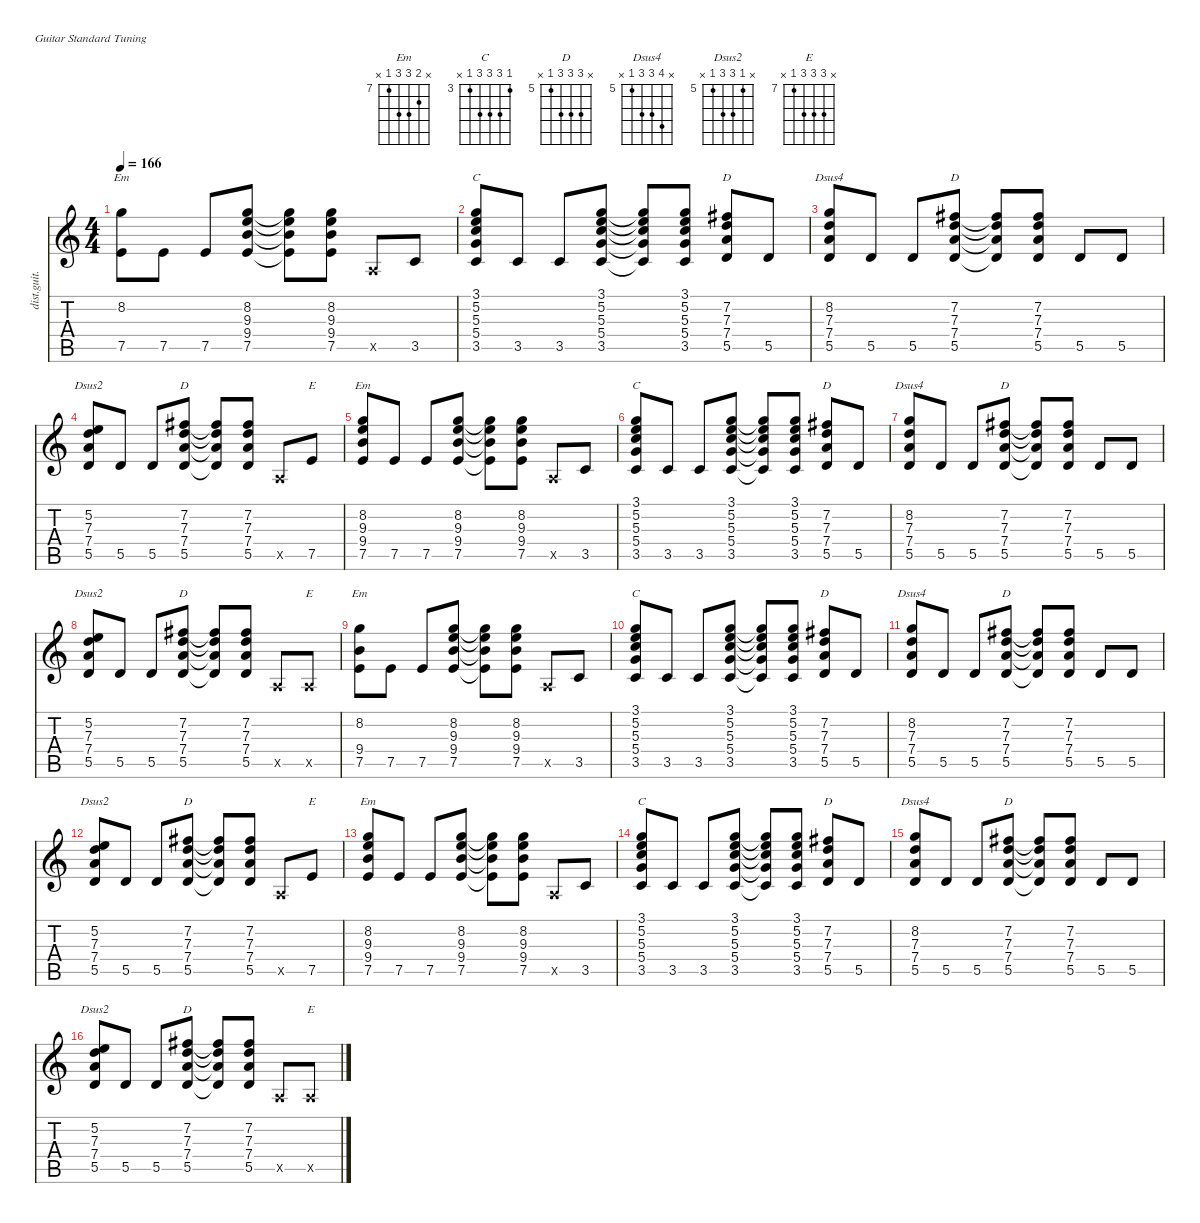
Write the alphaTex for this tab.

\defaultSystemsLayout 4
\hideDynamics
\bracketExtendMode nobrackets
\otherSystemsTrackNameOrientation horizontal
\track ("Accompagnement" "dist.guit.") {instrument distortionguitar}
\staff {score tabs}
\tuning (E4 B3 G3 D3 A2 E2)
\chord ("Em" x 8 9 9 7 x) {firstfret 7}
\chord ("C" 3 5 5 5 3 x) {firstfret 3}
\chord ("D" x 7 7 7 5 x) {firstfret 5}
\chord ("Dsus4" x 8 7 7 5 x) {firstfret 5}
\chord ("Dsus2" x 5 7 7 5 x) {firstfret 5}
\chord ("E" x 9 9 9 7 x) {firstfret 7}
\ts (4 4)
\tempo 166
\clef g2
\ks c
(8.2 7.5).8{ch "Em" dy f beam Down} 7.5.8{beam Down} 7.5.8{beam Up} (8.2 9.3 9.4 7.5).8{beam Up} (8.2{t} 9.3{t} 9.4{t} 7.5{t}).8{beam Down} (8.2 9.3 9.4 7.5).8{beam Down} 0.5{x}.8{beam Up} 3.5.8{beam Up} |
(3.1 5.2 5.3 5.4 3.5).8{ch "C" beam Up} 3.5.8{beam Up} 3.5.8{beam Up} (3.1 5.2 5.3 5.4 3.5).8{beam Up} (3.1{t} 5.2{t} 5.3{t} 5.4{t} 3.5{t}).8{beam Up} (3.1 5.2 5.3 5.4 3.5).8{beam Up} (7.2{acc #} 7.3 7.4 5.5).8{ch "D" beam Up} 5.5.8{beam Up} |
(8.2 7.3 7.4 5.5).8{ch "Dsus4" beam Up} 5.5.8{beam Up} 5.5.8{beam Up} (7.2{acc #} 7.3 7.4 5.5).8{ch "D" beam Up} (7.2{t acc #} 7.3{t} 7.4{t} 5.5{t}).8{beam Up} (7.2{acc #} 7.3 7.4 5.5).8{beam Up} 5.5.8{beam Up} 5.5.8{beam Up} |
(5.2 7.3 7.4 5.5).8{ch "Dsus2" beam Up} 5.5.8{beam Up} 5.5.8{beam Up} (7.2{acc #} 7.3 7.4 5.5).8{ch "D" beam Up} (7.2{t acc #} 7.3{t} 7.4{t} 5.5{t}).8{beam Up} (7.2{acc #} 7.3 7.4 5.5).8{beam Up} 0.5{x}.8{beam Up} 7.5.8{ch "E" beam Up} |
(8.2 9.3 9.4 7.5).8{ch "Em" beam Up} 7.5.8{beam Up} 7.5.8{beam Up} (8.2 9.3 9.4 7.5).8{beam Up} (8.2{t} 9.3{t} 9.4{t} 7.5{t}).8{beam Down} (8.2 9.3 9.4 7.5).8{beam Down} 0.5{x}.8{beam Up} 3.5.8{beam Up} |
(3.1 5.2 5.3 5.4 3.5).8{ch "C" beam Up} 3.5.8{beam Up} 3.5.8{beam Up} (3.1 5.2 5.3 5.4 3.5).8{beam Up} (3.1{t} 5.2{t} 5.3{t} 5.4{t} 3.5{t}).8{beam Up} (3.1 5.2 5.3 5.4 3.5).8{beam Up} (7.2{acc #} 7.3 7.4 5.5).8{ch "D" beam Up} 5.5.8{beam Up} |
(8.2 7.3 7.4 5.5).8{ch "Dsus4" beam Up} 5.5.8{beam Up} 5.5.8{beam Up} (7.2{acc #} 7.3 7.4 5.5).8{ch "D" beam Up} (7.2{t acc #} 7.3{t} 7.4{t} 5.5{t}).8{beam Up} (7.2{acc #} 7.3 7.4 5.5).8{beam Up} 5.5.8{beam Up} 5.5.8{beam Up} |
(5.2 7.3 7.4 5.5).8{ch "Dsus2" beam Up} 5.5.8{beam Up} 5.5.8{beam Up} (7.2{acc #} 7.3 7.4 5.5).8{ch "D" beam Up} (7.2{t acc #} 7.3{t} 7.4{t} 5.5{t}).8{beam Up} (7.2{acc #} 7.3 7.4 5.5).8{beam Up} 0.5{x}.8{beam Up} 0.5{x}.8{ch "E" beam Up} |
(8.2 9.4 7.5).8{ch "Em" beam Down} 7.5.8{beam Down} 7.5.8{beam Up} (8.2 9.3 9.4 7.5).8{beam Up} (8.2{t} 9.3{t} 9.4{t} 7.5{t}).8{beam Down} (8.2 9.3 9.4 7.5).8{beam Down} 0.5{x}.8{beam Up} 3.5.8{beam Up} |
(3.1 5.2 5.3 5.4 3.5).8{ch "C" beam Up} 3.5.8{beam Up} 3.5.8{beam Up} (3.1 5.2 5.3 5.4 3.5).8{beam Up} (3.1{t} 5.2{t} 5.3{t} 5.4{t} 3.5{t}).8{beam Up} (3.1 5.2 5.3 5.4 3.5).8{beam Up} (7.2{acc #} 7.3 7.4 5.5).8{ch "D" beam Up} 5.5.8{beam Up} |
(8.2 7.3 7.4 5.5).8{ch "Dsus4" beam Up} 5.5.8{beam Up} 5.5.8{beam Up} (7.2{acc #} 7.3 7.4 5.5).8{ch "D" beam Up} (7.2{t acc #} 7.3{t} 7.4{t} 5.5{t}).8{beam Up} (7.2{acc #} 7.3 7.4 5.5).8{beam Up} 5.5.8{beam Up} 5.5.8{beam Up} |
(5.2 7.3 7.4 5.5).8{ch "Dsus2" beam Up} 5.5.8{beam Up} 5.5.8{beam Up} (7.2{acc #} 7.3 7.4 5.5).8{ch "D" beam Up} (7.2{t acc #} 7.3{t} 7.4{t} 5.5{t}).8{beam Up} (7.2{acc #} 7.3 7.4 5.5).8{beam Up} 0.5{x}.8{beam Up} 7.5.8{ch "E" beam Up} |
(8.2 9.3 9.4 7.5).8{ch "Em" beam Up} 7.5.8{beam Up} 7.5.8{beam Up} (8.2 9.3 9.4 7.5).8{beam Up} (8.2{t} 9.3{t} 9.4{t} 7.5{t}).8{beam Down} (8.2 9.3 9.4 7.5).8{beam Down} 0.5{x}.8{beam Up} 3.5.8{beam Up} |
(3.1 5.2 5.3 5.4 3.5).8{ch "C" beam Up} 3.5.8{beam Up} 3.5.8{beam Up} (3.1 5.2 5.3 5.4 3.5).8{beam Up} (3.1{t} 5.2{t} 5.3{t} 5.4{t} 3.5{t}).8{beam Up} (3.1 5.2 5.3 5.4 3.5).8{beam Up} (7.2{acc #} 7.3 7.4 5.5).8{ch "D" beam Up} 5.5.8{beam Up} |
(8.2 7.3 7.4 5.5).8{ch "Dsus4" beam Up} 5.5.8{beam Up} 5.5.8{beam Up} (7.2{acc #} 7.3 7.4 5.5).8{ch "D" beam Up} (7.2{t acc #} 7.3{t} 7.4{t} 5.5{t}).8{beam Up} (7.2{acc #} 7.3 7.4 5.5).8{beam Up} 5.5.8{beam Up} 5.5.8{beam Up} |
(5.2 7.3 7.4 5.5).8{ch "Dsus2" beam Up} 5.5.8{beam Up} 5.5.8{beam Up} (7.2{acc #} 7.3 7.4 5.5).8{ch "D" beam Up} (7.2{t acc #} 7.3{t} 7.4{t} 5.5{t}).8{beam Up} (7.2{acc #} 7.3 7.4 5.5).8{beam Up} 0.5{x}.8{beam Up} 0.5{x}.8{ch "E" beam Up}
